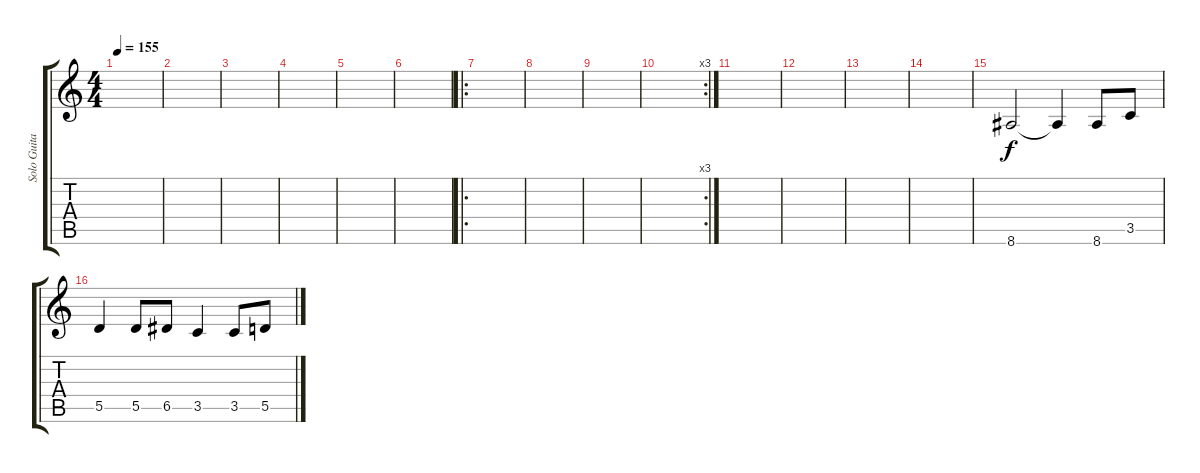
\track ("Solo Guitar" "Solo Guita") {instrument electricguitarclean}
\staff {score tabs}
\tuning (E4 B3 G3 D3 A2 D2) {hide}
\ts (4 4)
\tempo 155
\clef g2
\ks c
|
|
|
|
|
|
\ro
|
|
|
\rc 3
|
|
|
|
|
8.6.2 8.6{t}.4 8.6.8 3.5.8 |
5.5.4 5.5.8 6.5.8 3.5.4 3.5.8 5.5.8
